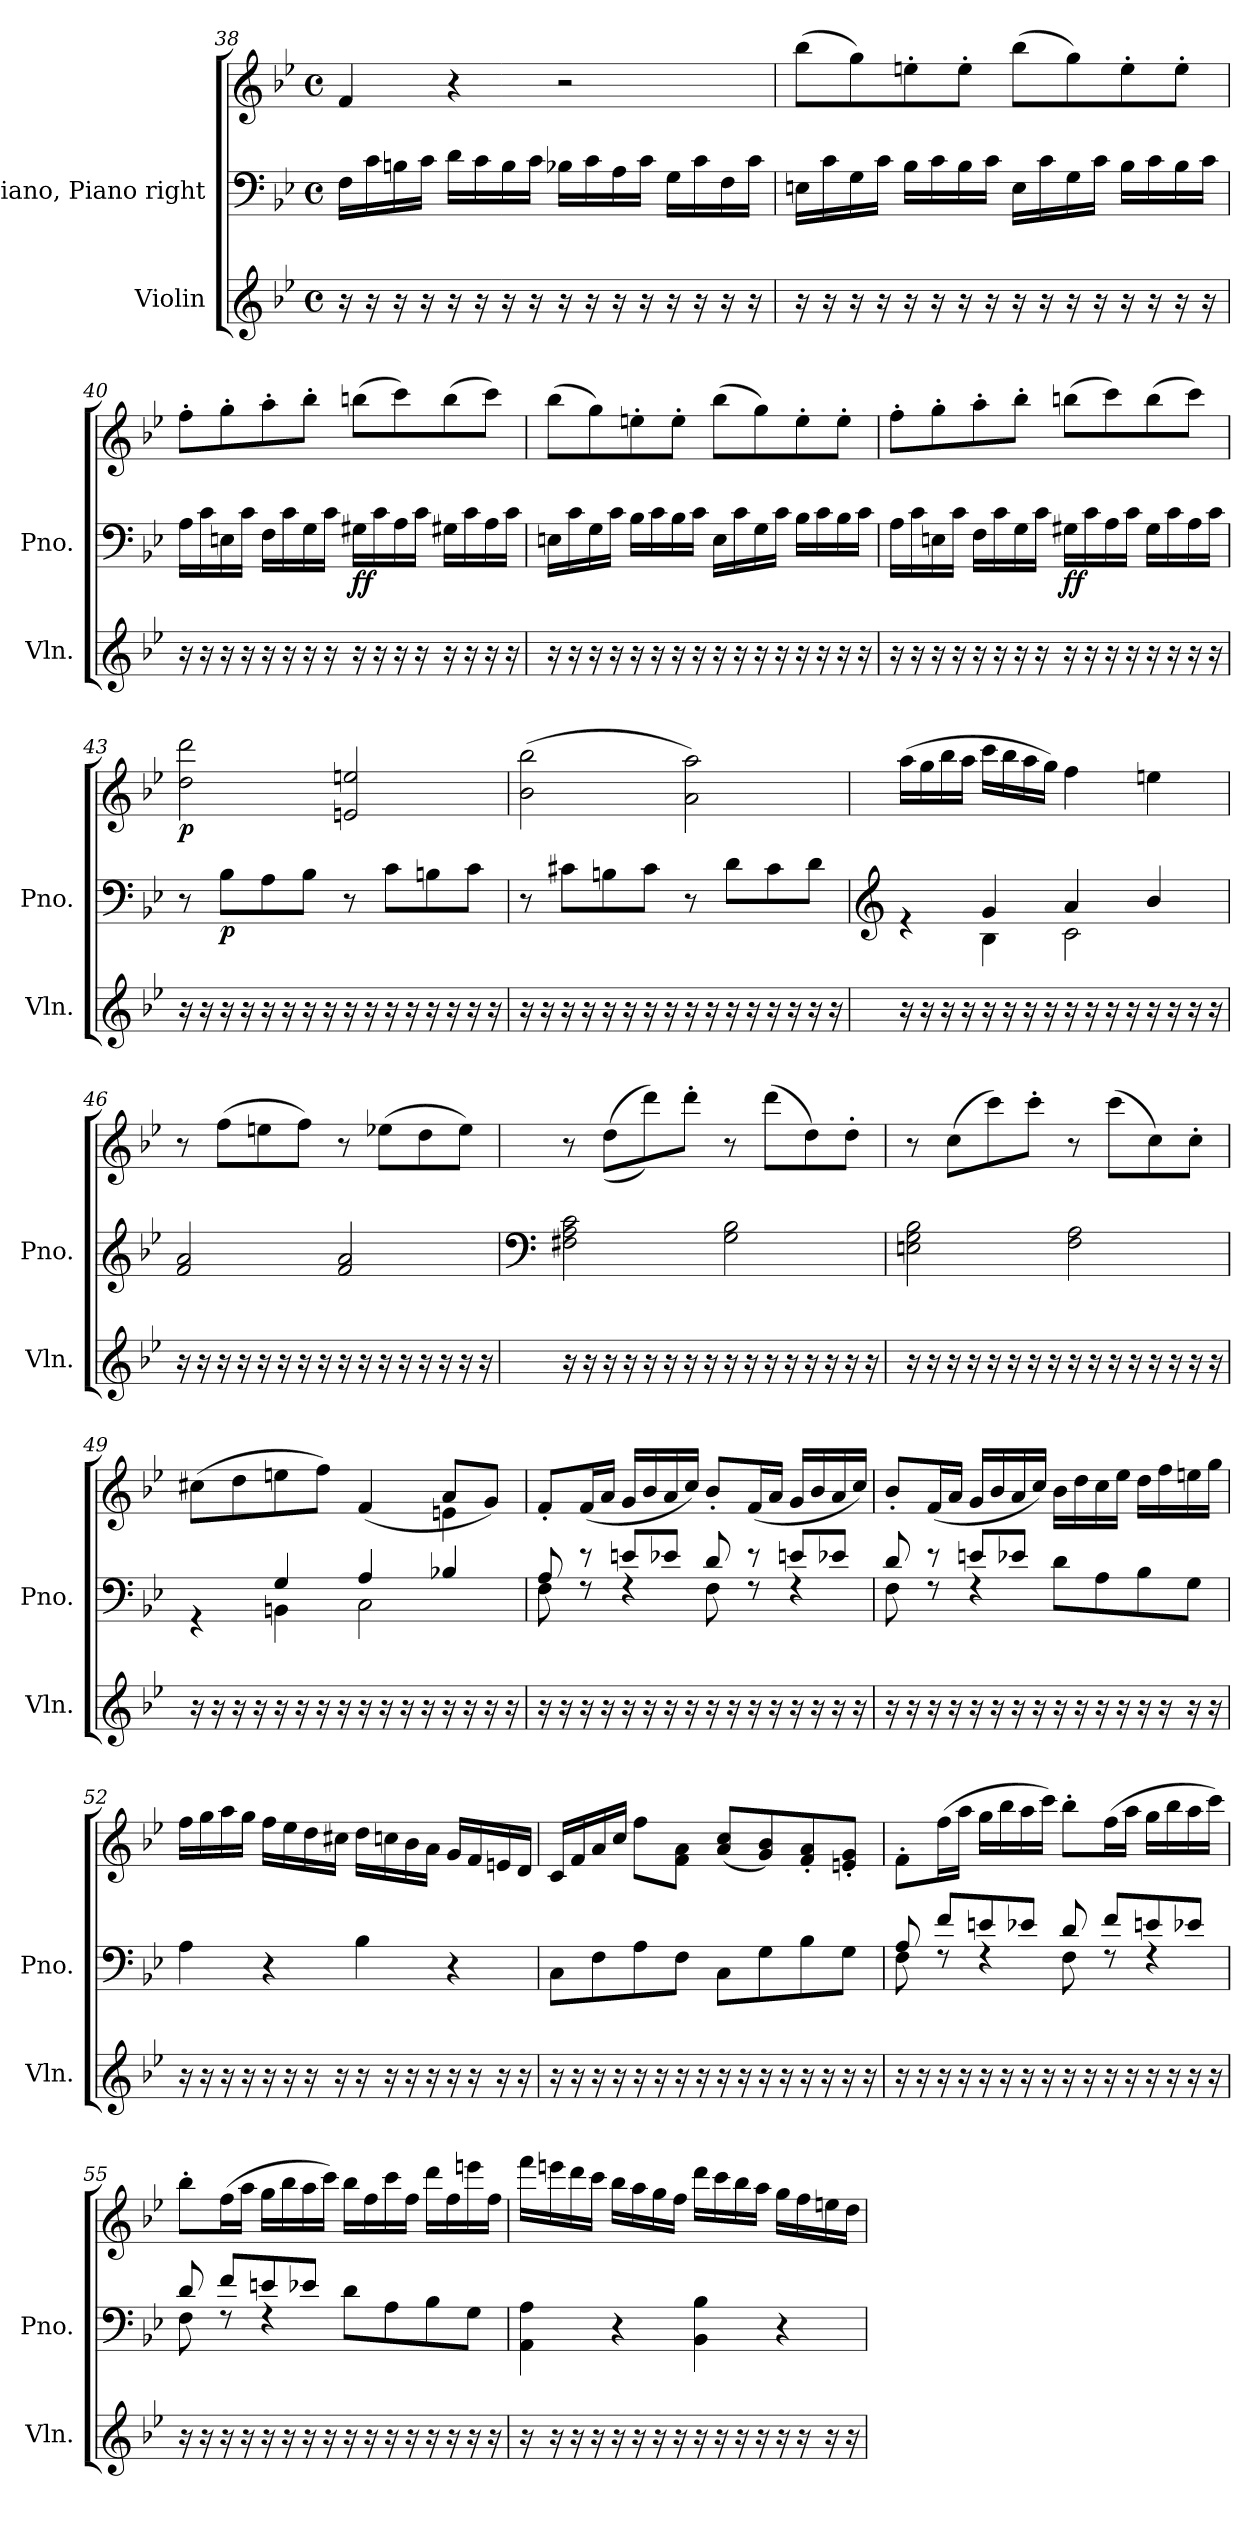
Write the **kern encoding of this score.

**kern	**kern	**kern	**dynam
*part2	*part1	*part1	*part1
*staff3	*staff2	*staff1	*staff1/2
*I"Violin	*I"Piano, Piano right	*	*
*I'Vln.	*I'Pno.	*	*
*clefG2	*clefF4	*clefG2	*
*k[b-e-]	*k[b-e-]	*k[b-e-]	*
*M4/4	*M4/4	*M4/4	*
*met(c)	*met(c)	*met(c)	*
=38	=38	=38	=38
16r	16F\LL	4f/	.
16r	16c\	.	.
16r	16Bn\	.	.
16r	16c\JJ	.	.
16r	16d\LL	4r	.
16r	16c\	.	.
16r	16B\	.	.
16r	16c\JJ	.	.
16r	16B-X\LL	2r	.
16r	16c\	.	.
16r	16A\	.	.
16r	16c\JJ	.	.
16r	16G\LL	.	.
16r	16c\	.	.
16r	16F\	.	.
16r	16c\JJ	.	.
!!LO:LB:g=z
=39	=39	=39	=39
!	!	!	!LO:DY:b=2
!	!	!	!LO:DY:n=1:b
16r	16En\LL	(>8bb-\L	fp fp
16r	16c\	.	.
16r	16G\	8gg\)	.
16r	16c\JJ	.	.
16r	16B-\LL	8een'\	.
16r	16c\	.	.
16r	16B-\	8ee'\J	.
16r	16c\JJ	.	.
!	!	!	!LO:DY:n=2:b=2
!	!	!	!LO:DY:n=3:b
16r	16E\LL	(>8bb-\L	fp fp
16r	16c\	.	.
16r	16G\	8gg\)	.
16r	16c\JJ	.	.
16r	16B-\LL	8ee'\	.
16r	16c\	.	.
16r	16B-\	8ee'\J	.
16r	16c\JJ	.	.
=40	=40	=40	=40
16r	16A\LL	8ff'\L	.
16r	16c\	.	.
16r	16En\	8gg'\	.
16r	16c\JJ	.	.
16r	16F\LL	8aa'\	.
16r	16c\	.	.
16r	16G\	8bb-'\J	.
16r	16c\JJ	.	.
!	!	!	!LO:DY:b=2
!	!	!	!LO:DY:n=1:b
16r	16G#X\LL	(>8bbn\L	f f
16r	16c\	.	.
16r	16A\	8ccc\)	.
16r	16c\JJ	.	.
16r	16G#X\LL	(>8bb\	.
16r	16c\	.	.
16r	16A\	8ccc\J)	.
16r	16c\JJ	.	.
!!LO:LB:g=z
=41	=41	=41	=41
!	!	!	!LO:DY:b=2
!	!	!	!LO:DY:n=1:b
16r	16En\LL	(>8bb-\L	fp fp
16r	16c\	.	.
16r	16G\	8gg\)	.
16r	16c\JJ	.	.
16r	16B-\LL	8een'\	.
16r	16c\	.	.
16r	16B-\	8ee'\J	.
16r	16c\JJ	.	.
!	!	!	!LO:DY:n=2:b=2
!	!	!	!LO:DY:n=3:b
16r	16E\LL	(>8bb-\L	fp fp
16r	16c\	.	.
16r	16G\	8gg\)	.
16r	16c\JJ	.	.
16r	16B-\LL	8ee'\	.
16r	16c\	.	.
16r	16B-\	8ee'\J	.
16r	16c\JJ	.	.
=42	=42	=42	=42
16r	16A\LL	8ff'\L	.
16r	16c\	.	.
16r	16En\	8gg'\	.
16r	16c\JJ	.	.
16r	16F\LL	8aa'\	.
16r	16c\	.	.
16r	16G\	8bb-'\J	.
16r	16c\JJ	.	.
!	!	!	!LO:DY:b=2
!	!	!	!LO:DY:n=1:b
16r	16G#X\LL	(>8bbn\L	f f
16r	16c\	.	.
16r	16A\	8ccc\)	.
16r	16c\JJ	.	.
16r	16G#\LL	(>8bb\	.
16r	16c\	.	.
16r	16A\	8ccc\J)	.
16r	16c\JJ	.	.
!!LO:PB:g=z
=43	=43	=43	=43
!	!	!	!LO:DY:b
16r	8r	2dd\ 2ddd\	p
16r	.	.	.
!	!	!	!LO:DY:b=2
16r	8B-\L	.	p
16r	.	.	.
16r	8A\	.	.
16r	.	.	.
16r	8B-\J	.	.
16r	.	.	.
16r	8r	2en/ 2een/	.
16r	.	.	.
16r	8c\L	.	.
16r	.	.	.
16r	8Bn\	.	.
16r	.	.	.
16r	8c\J	.	.
16r	.	.	.
=44	=44	=44	=44
16r	8r	(>2b-\ 2bb-\	.
16r	.	.	.
16r	8c#X\L	.	.
16r	.	.	.
16r	8Bn\	.	.
16r	.	.	.
16r	8c#\J	.	.
16r	.	.	.
16r	8r	2a\ 2aa\)	.
16r	.	.	.
16r	8d\L	.	.
16r	.	.	.
16r	8c#\	.	.
16r	.	.	.
16r	8d\J	.	.
16r	.	.	.
!!LO:LB:g=z
=45	=45	=45	=45
*	*clefG2	*	*
*	*^	*	*
16r	4re	4ryy	(>16aa\LL	.
16r	.	.	16gg\	.
16r	.	.	16bb-\	.
16r	.	.	16aa\JJ	.
16r	4g/	4B-\	16ccc\LL	.
16r	.	.	16bb-\	.
16r	.	.	16aa\	.
16r	.	.	16gg\JJ)	.
16r	4a/	2c\	4ff\	.
16r	.	.	.	.
16r	.	.	.	.
16r	.	.	.	.
16r	4b-/	.	4een\	.
16r	.	.	.	.
16r	.	.	.	.
16r	.	.	.	.
*	*v	*v	*	*
=46	=46	=46	=46
16r	2f/ 2a/	8r	.
16r	.	.	.
16r	.	(>8ff\L	.
16r	.	.	.
16r	.	8een\	.
16r	.	.	.
16r	.	8ff\J)	.
16r	.	.	.
16r	2f/ 2a/	8r	.
16r	.	.	.
16r	.	(>8ee-X\L	.
16r	.	.	.
16r	.	8dd\	.
16r	.	.	.
16r	.	8ee-\J)	.
16r	.	.	.
!!LO:LB:g=z
=47	=47	=47	=47
*	*clefF4	*	*
16r	2F#X\ 2A\ 2c\	8r	.
16r	.	.	.
16r	.	(>(>8dd\L	.
16r	.	.	.
16r	.	8ddd\))	.
16r	.	.	.
16r	.	8ddd'\J	.
16r	.	.	.
16r	2G\ 2B-\	8r	.
16r	.	.	.
16r	.	(>8ddd\L	.
16r	.	.	.
16r	.	8dd\)	.
16r	.	.	.
16r	.	8dd'\J	.
16r	.	.	.
=48	=48	=48	=48
16r	2En\ 2G\ 2B-\	8r	.
16r	.	.	.
16r	.	(>8cc\L	.
16r	.	.	.
16r	.	8ccc\)	.
16r	.	.	.
16r	.	8ccc'\J	.
16r	.	.	.
16r	2F\ 2A\	8r	.
16r	.	.	.
16r	.	(>8ccc\L	.
16r	.	.	.
16r	.	8cc\)	.
16r	.	.	.
16r	.	8cc'\J	.
16r	.	.	.
!!LO:PB:g=z
=49	=49	=49	=49
*	*^	*^	*
16r	4rGG	4ryy	(>8cc#X\L	2.ryy	.
16r	.	.	.	.	.
16r	.	.	8dd\	.	.
16r	.	.	.	.	.
16r	4G/	4BBn\	8een\	.	.
16r	.	.	.	.	.
16r	.	.	8ff\J)	.	.
16r	.	.	.	.	.
16r	4A/	2C\	(>4f/	.	.
16r	.	.	.	.	.
16r	.	.	.	.	.
16r	.	.	.	.	.
16r	4B-X/	.	8a/L	4en\	.
16r	.	.	.	.	.
16r	.	.	8g/J)	.	.
16r	.	.	.	.	.
*	*	*	*v	*v	*
=50	=50	=50	=50	=50
16r	8A/	8F\	8f'/L	.
16r	.	.	.	.
16r	8r	8rF	(<16f/L	.
16r	.	.	16a/JJ	.
16r	8en/L	4rF	16g/LL	.
16r	.	.	16b-/	.
16r	8e-X/J	.	16a/	.
16r	.	.	16cc/JJ)	.
16r	8d/	8F\	8b-'/L	.
16r	.	.	.	.
16r	8r	8rF	(<16f/L	.
16r	.	.	16a/JJ	.
16r	8en/L	4rF	16g/LL	.
16r	.	.	16b-/	.
16r	8e-X/J	.	16a/	.
16r	.	.	16cc/JJ)	.
!!LO:LB:g=z
=51	=51	=51	=51	=51
16r	8d/	8F\	8b-'/L	.
16r	.	.	.	.
16r	8r	8rF	(<16f/L	.
16r	.	.	16a/JJ	.
16r	8en/L	4rF	16g/LL	.
16r	.	.	16b-/	.
16r	8e-X/J	.	16a/	.
16r	.	.	16cc/JJ)	.
16r	8d\L	2ryy	16b-\LL	.
16r	.	.	16dd\	.
16r	8A\	.	16cc\	.
16r	.	.	16ee-\JJ	.
16r	8B-\	.	16dd\LL	.
16r	.	.	16ff\	.
16r	8G\J	.	16een\	.
16r	.	.	16gg\JJ	.
*	*v	*v	*	*
=52	=52	=52	=52
16r	4A\	16ff\LL	.
16r	.	16gg\	.
16r	.	16aa\	.
16r	.	16gg\JJ	.
16r	4r	16ff\LL	.
16r	.	16ee-\	.
16r	.	16dd\	.
16r	.	16cc#X\JJ	.
16r	4B-\	16dd\LL	.
16r	.	16ccn\	.
16r	.	16b-\	.
16r	.	16a\JJ	.
16r	4r	16g/LL	.
16r	.	16f/	.
16r	.	16en/	.
16r	.	16d/JJ	.
!!LO:LB:g=z
=53	=53	=53	=53
16r	8C\L	16c/LL	.
16r	.	16f/	.
16r	8F\	16a/	.
16r	.	16cc/JJ	.
16r	8A\	8ff\L	.
16r	.	.	.
16r	8F\J	8f\ 8a\J	.
16r	.	.	.
16r	8C\L	(<8a/ 8cc/L	.
16r	.	.	.
16r	8G\	8g/ 8b-/)	.
16r	.	.	.
16r	8B-\	8f/' 8a/'	.
16r	.	.	.
16r	8G\J	8en/' 8g/'J	.
16r	.	.	.
=54	=54	=54	=54
*	*^	*	*
16r	8A/	8F\	8f'\L	.
16r	.	.	.	.
16r	8f/L	8rF	(>16ff\L	.
16r	.	.	16aa\JJ	.
16r	8en/	4rF	16gg\LL	.
16r	.	.	16bb-\	.
16r	8e-X/J	.	16aa\	.
16r	.	.	16ccc\JJ)	.
16r	8d/	8F\	8bb-'\L	.
16r	.	.	.	.
16r	8f/L	8rF	(>16ff\L	.
16r	.	.	16aa\JJ	.
16r	8en/	4rF	16gg\LL	.
16r	.	.	16bb-\	.
16r	8e-X/J	.	16aa\	.
16r	.	.	16ccc\JJ)	.
!!LO:PB:g=z
=55	=55	=55	=55	=55
16r	8d/	8F\	8bb-'\L	.
16r	.	.	.	.
16r	8f/L	8rF	(>16ff\L	.
16r	.	.	16aa\JJ	.
16r	8en/	4rF	16gg\LL	.
16r	.	.	16bb-\	.
16r	8e-X/J	.	16aa\	.
16r	.	.	16ccc\JJ)	.
16r	8d\L	2ryy	16bb-\LL	.
16r	.	.	16ff\	.
16r	8A\	.	16ccc\	.
16r	.	.	16ff\JJ	.
16r	8B-\	.	16ddd\LL	.
16r	.	.	16ff\	.
16r	8G\J	.	16eeen\	.
16r	.	.	16ff\JJ	.
*	*v	*v	*	*
=56	=56	=56	=56
16r	4AA\ 4A\	16fff\LL	.
16r	.	16eeen\	.
16r	.	16ddd\	.
16r	.	16ccc\JJ	.
16r	4r	16bb-\LL	.
16r	.	16aa\	.
16r	.	16gg\	.
16r	.	16ff\JJ	.
16r	4BB-\ 4B-\	16ddd\LL	.
16r	.	16ccc\	.
16r	.	16bb-\	.
16r	.	16aa\JJ	.
16r	4r	16gg\LL	.
16r	.	16ff\	.
16r	.	16een\	.
16r	.	16dd\JJ	.
=	=	=	=
*-	*-	*-	*-
